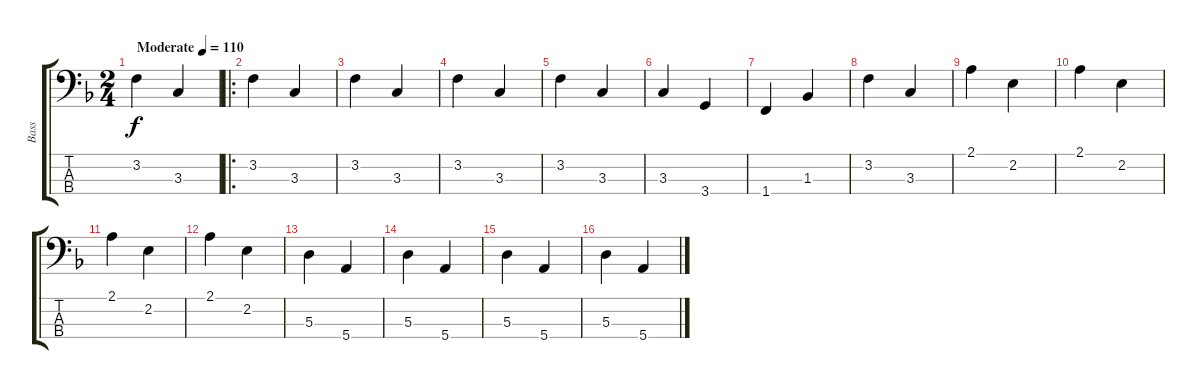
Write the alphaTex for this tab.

\track ("Bass" "Bass") {instrument electricbassfinger}
\staff {score tabs}
\tuning (G2 D2 A1 E1) {hide}
\ts (2 4)
\tempo (110 "Moderate")
\clef f4
\ks dminor
3.2.4{dy f instrument electricbassfinger} 3.3.4 |
\ro
3.2.4 3.3.4 |
3.2.4 3.3.4 |
3.2.4 3.3.4 |
3.2.4 3.3.4 |
3.3.4 3.4.4 |
1.4.4 1.3.4 |
3.2.4 3.3.4 |
2.1.4 2.2.4 |
2.1.4 2.2.4 |
2.1.4 2.2.4 |
2.1.4 2.2.4 |
5.3.4 5.4.4 |
5.3.4 5.4.4 |
5.3.4 5.4.4 |
5.3.4 5.4.4
